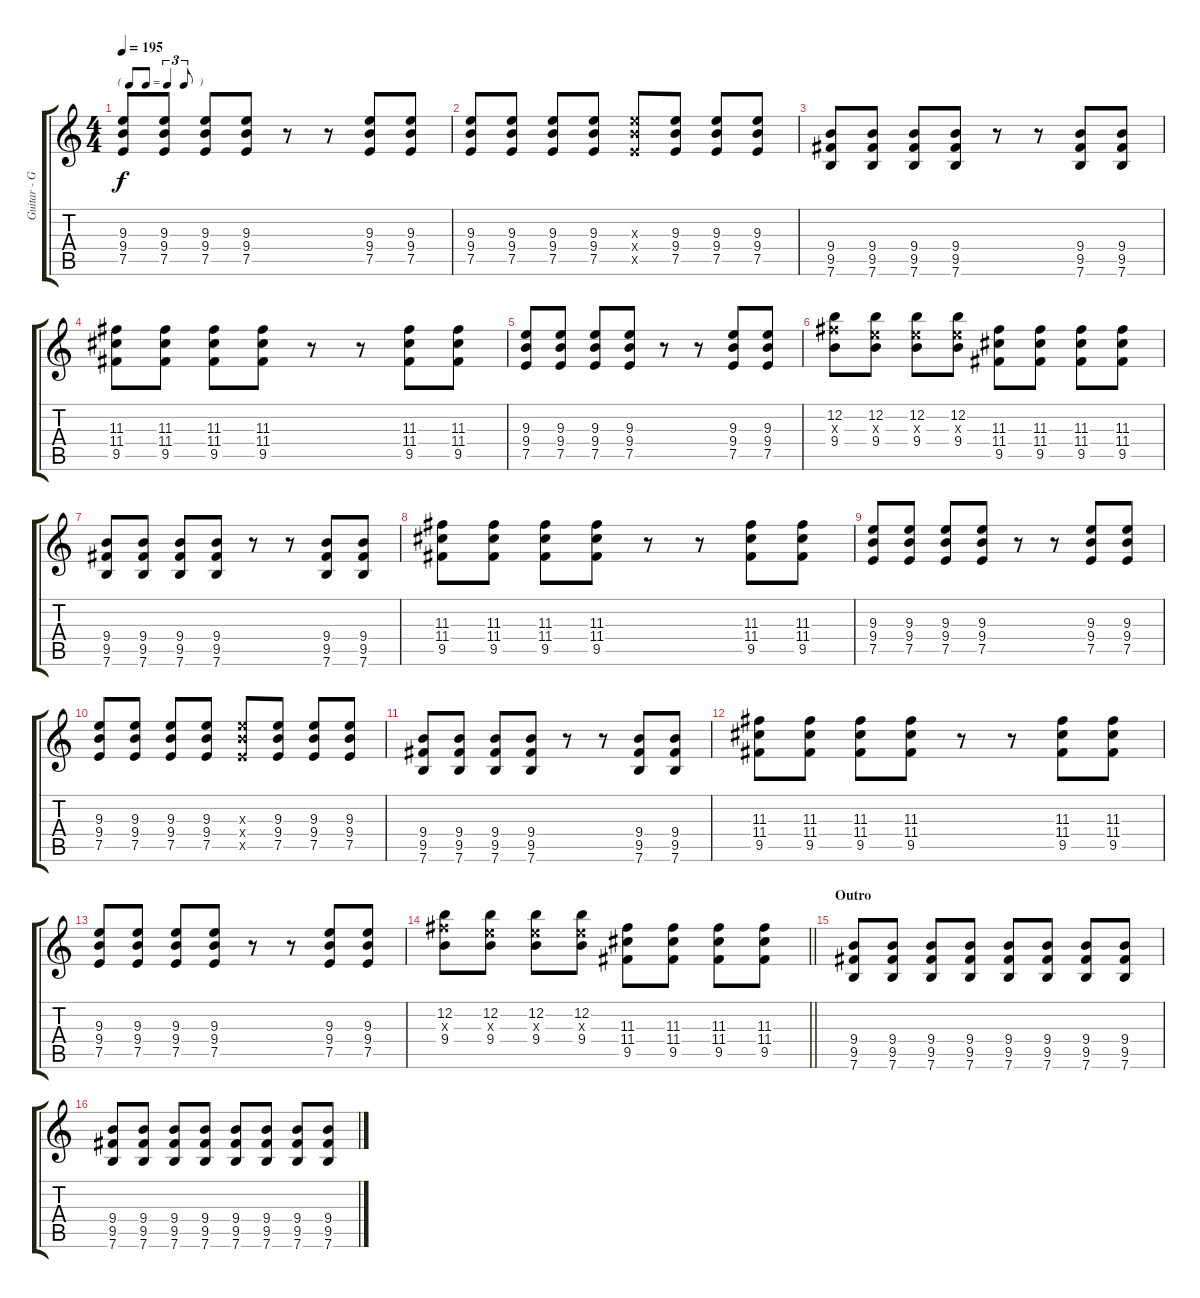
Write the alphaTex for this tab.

\track ("Guitar - Greg" "Guitar - G") {instrument electricguitarclean}
\staff {score tabs}
\tuning (E4 B3 G3 D3 A2 E2) {hide}
\ts (4 4)
\tf triplet8th
\tempo 195
\clef g2
\ks c
(9.3 9.4 7.5).8{dy f} (9.3 9.4 7.5).8 (9.3 9.4 7.5).8 (9.3 9.4 7.5).8 r.8 r.8 (9.3 9.4 7.5).8 (9.3 9.4 7.5).8 |
(9.3 9.4 7.5).8 (9.3 9.4 7.5).8 (9.3 9.4 7.5).8 (9.3 9.4 7.5).8 (9.3{x} 9.4{x} 7.5{x}).8 (9.3 9.4 7.5).8 (9.3 9.4 7.5).8 (9.3 9.4 7.5).8 |
(9.4 9.5 7.6).8 (9.4 9.5 7.6).8 (9.4 9.5 7.6).8 (9.4 9.5 7.6).8 r.8 r.8 (9.4 9.5 7.6).8 (9.4 9.5 7.6).8 |
(11.3 11.4 9.5).8 (11.3 11.4 9.5).8 (11.3 11.4 9.5).8 (11.3 11.4 9.5).8 r.8 r.8 (11.3 11.4 9.5).8 (11.3 11.4 9.5).8 |
(9.3 9.4 7.5).8 (9.3 9.4 7.5).8 (9.3 9.4 7.5).8 (9.3 9.4 7.5).8 r.8 r.8 (9.3 9.4 7.5).8 (9.3 9.4 7.5).8 |
(12.2 11.3{x} 9.4).8 (12.2 9.3{x} 9.4).8 (12.2 9.3{x} 9.4).8 (12.2 9.3{x} 9.4).8 (11.3 11.4 9.5).8 (11.3 11.4 9.5).8 (11.3 11.4 9.5).8 (11.3 11.4 9.5).8 |
(9.4 9.5 7.6).8 (9.4 9.5 7.6).8 (9.4 9.5 7.6).8 (9.4 9.5 7.6).8 r.8 r.8 (9.4 9.5 7.6).8 (9.4 9.5 7.6).8 |
(11.3 11.4 9.5).8 (11.3 11.4 9.5).8 (11.3 11.4 9.5).8 (11.3 11.4 9.5).8 r.8 r.8 (11.3 11.4 9.5).8 (11.3 11.4 9.5).8 |
(9.3 9.4 7.5).8 (9.3 9.4 7.5).8 (9.3 9.4 7.5).8 (9.3 9.4 7.5).8 r.8 r.8 (9.3 9.4 7.5).8 (9.3 9.4 7.5).8 |
(9.3 9.4 7.5).8 (9.3 9.4 7.5).8 (9.3 9.4 7.5).8 (9.3 9.4 7.5).8 (9.3{x} 9.4{x} 7.5{x}).8 (9.3 9.4 7.5).8 (9.3 9.4 7.5).8 (9.3 9.4 7.5).8 |
(9.4 9.5 7.6).8 (9.4 9.5 7.6).8 (9.4 9.5 7.6).8 (9.4 9.5 7.6).8 r.8 r.8 (9.4 9.5 7.6).8 (9.4 9.5 7.6).8 |
(11.3 11.4 9.5).8 (11.3 11.4 9.5).8 (11.3 11.4 9.5).8 (11.3 11.4 9.5).8 r.8 r.8 (11.3 11.4 9.5).8 (11.3 11.4 9.5).8 |
(9.3 9.4 7.5).8 (9.3 9.4 7.5).8 (9.3 9.4 7.5).8 (9.3 9.4 7.5).8 r.8 r.8 (9.3 9.4 7.5).8 (9.3 9.4 7.5).8 |
\barLineRight lightlight
(12.2 11.3{x} 9.4).8 (12.2 9.3{x} 9.4).8 (12.2 9.3{x} 9.4).8 (12.2 9.3{x} 9.4).8 (11.3 11.4 9.5).8 (11.3 11.4 9.5).8 (11.3 11.4 9.5).8 (11.3 11.4 9.5).8 |
\section ("" "Outro")
(9.4 9.5 7.6).8 (9.4 9.5 7.6).8 (9.4 9.5 7.6).8 (9.4 9.5 7.6).8 (9.4 9.5 7.6).8 (9.4 9.5 7.6).8 (9.4 9.5 7.6).8 (9.4 9.5 7.6).8 |
(9.4 9.5 7.6).8 (9.4 9.5 7.6).8 (9.4 9.5 7.6).8 (9.4 9.5 7.6).8 (9.4 9.5 7.6).8 (9.4 9.5 7.6).8 (9.4 9.5 7.6).8 (9.4 9.5 7.6).8
